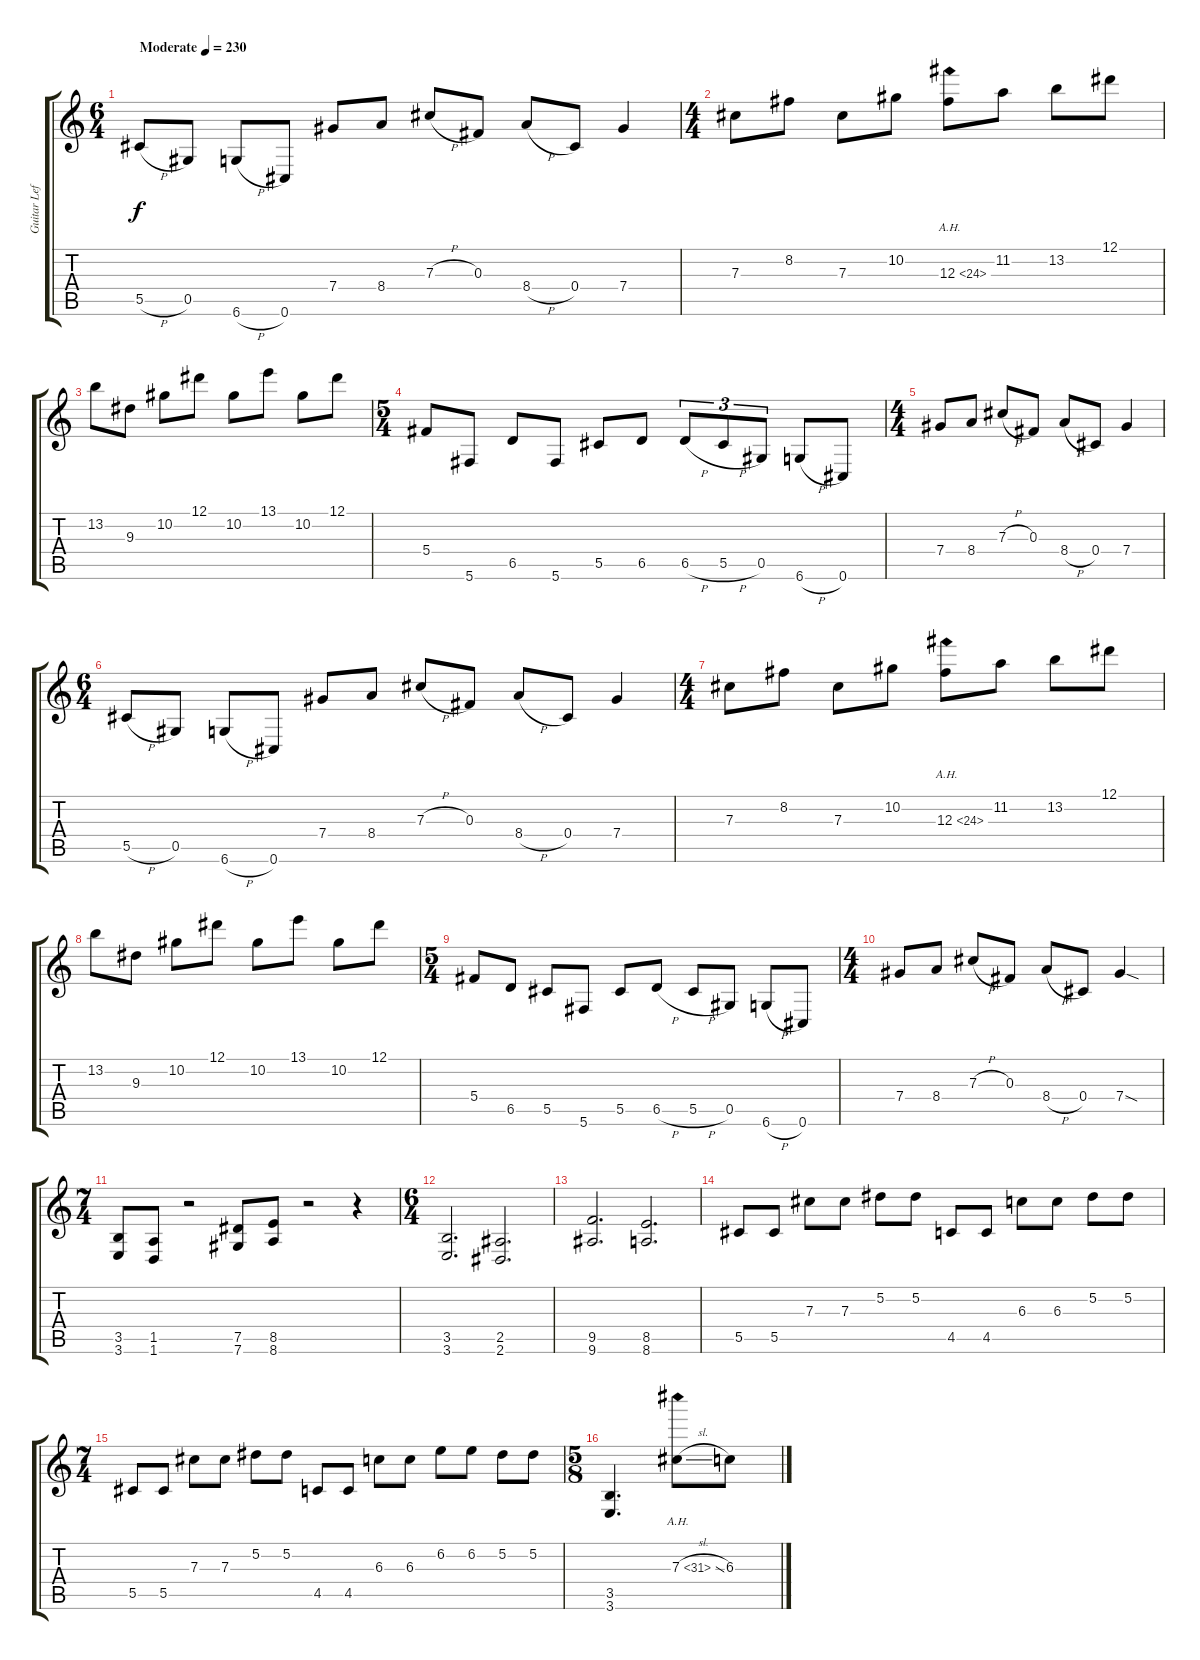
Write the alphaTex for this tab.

\track ("Guitar Left" "Guitar Lef") {instrument distortionguitar}
\staff {score tabs}
\tuning (Eb4 Bb3 Gb3 Db3 Ab2 Db2) {hide}
\ts (6 4)
\tempo (230 "Moderate")
\clef g2
\ks c
5.5{h}.8{dy f instrument distortionguitar} 0.5.8 6.6{h}.8 0.6.8 7.4.8 8.4.8 7.3{h}.8 0.3.8 8.4{h}.8 0.4.8 7.4.4 |
\ts (4 4)
7.3.8 8.2.8 7.3.8 10.2.8 12.3{ah 12}.8 11.2.8 13.2.8 12.1.8 |
13.2.8 9.3.8 10.2.8 12.1.8 10.2.8 13.1.8 10.2.8 12.1.8 |
\ts (5 4)
5.4.8 5.6.8 6.5.8 5.6.8 5.5.8 6.5.8 6.5{h}.8{tu (3 2)} 5.5{h}.8{tu (3 2)} 0.5.8{tu (3 2)} 6.6{h}.8 0.6.8 |
\ts (4 4)
7.4.8 8.4.8 7.3{h}.8 0.3.8 8.4{h}.8 0.4.8 7.4.4 |
\ts (6 4)
5.5{h}.8 0.5.8 6.6{h}.8 0.6.8 7.4.8 8.4.8 7.3{h}.8 0.3.8 8.4{h}.8 0.4.8 7.4.4 |
\ts (4 4)
7.3.8 8.2.8 7.3.8 10.2.8 12.3{ah 12}.8 11.2.8 13.2.8 12.1.8 |
13.2.8 9.3.8 10.2.8 12.1.8 10.2.8 13.1.8 10.2.8 12.1.8 |
\ts (5 4)
5.4.8 6.5.8 5.5.8 5.6.8 5.5.8 6.5{h}.8 5.5{h}.8 0.5.8 6.6{h}.8 0.6.8 |
\ts (4 4)
7.4.8 8.4.8 7.3{h}.8 0.3.8 8.4{h}.8 0.4.8 7.4{sod}.4 |
\ts (7 4)
(3.5 3.6).8 (1.5 1.6).8 r.2 (7.5 7.6).8 (8.5 8.6).8 r.2 r.4 |
\ts (6 4)
(3.5 3.6).2{d} (2.5 2.6).2{d} |
(9.5 9.6).2{d} (8.5 8.6).2{d} |
5.5.8 5.5.8 7.3.8 7.3.8 5.2.8 5.2.8 4.5.8 4.5.8 6.3.8 6.3.8 5.2.8 5.2.8 |
\ts (7 4)
5.5.8 5.5.8 7.3.8 7.3.8 5.2.8 5.2.8 4.5.8 4.5.8 6.3.8 6.3.8 6.2.8 6.2.8 5.2.8 5.2.8 |
\ts (5 8)
(3.5 3.6).4{d} 7.3{ah 24 sl}.8 6.3.8
